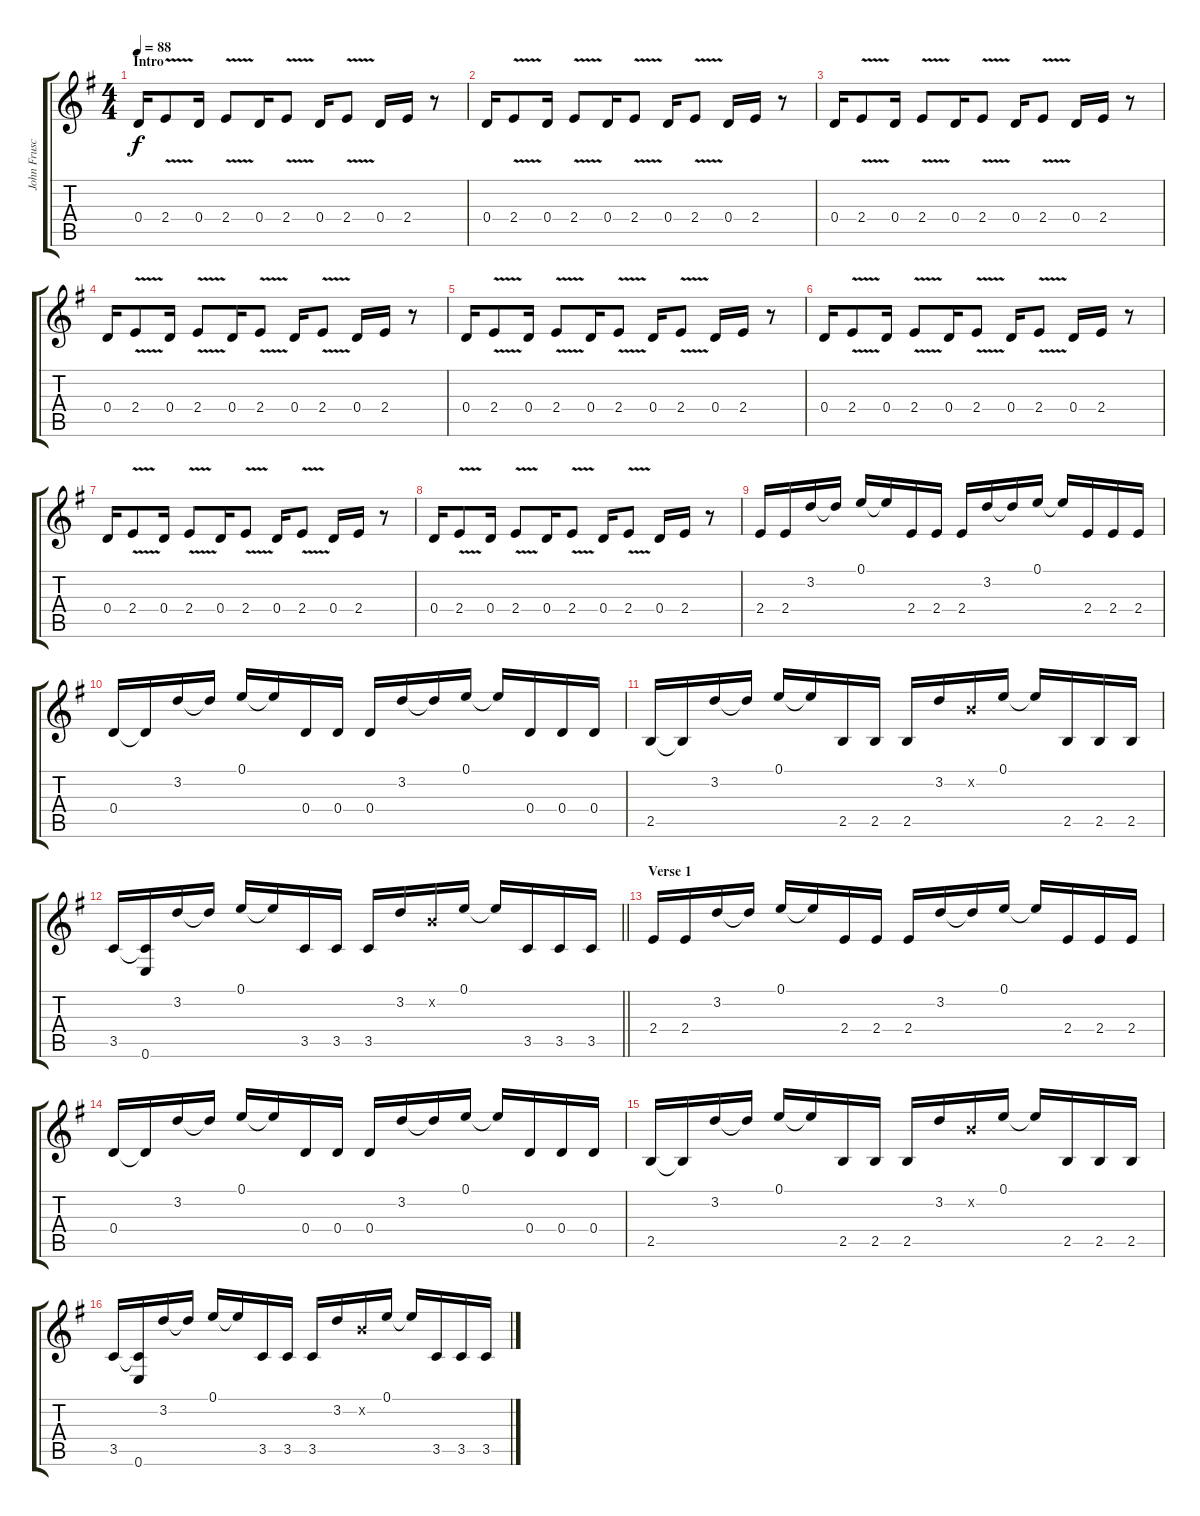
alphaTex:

\track ("John Frusciante (Guitar)" "John Frusc") {instrument electricguitarclean}
\staff {score tabs}
\tuning (E4 B3 G3 D3 A2 E2) {hide}
\ts (4 4)
\section ("" "Intro")
\tempo 88
\clef g2
\ks g
0.4.16{dy f instrument electricguitarclean} 2.4{v}.8 0.4.16 2.4{v}.8 0.4.16 2.4{v}.8 0.4.16 2.4{v}.8 0.4.16 2.4.16 r.8 |
0.4.16 2.4{v}.8 0.4.16 2.4{v}.8 0.4.16 2.4{v}.8 0.4.16 2.4{v}.8 0.4.16 2.4.16 r.8 |
0.4.16 2.4{v}.8 0.4.16 2.4{v}.8 0.4.16 2.4{v}.8 0.4.16 2.4{v}.8 0.4.16 2.4.16 r.8 |
0.4.16 2.4{v}.8 0.4.16 2.4{v}.8 0.4.16 2.4{v}.8 0.4.16 2.4{v}.8 0.4.16 2.4.16 r.8 |
0.4.16 2.4{v}.8 0.4.16 2.4{v}.8 0.4.16 2.4{v}.8 0.4.16 2.4{v}.8 0.4.16 2.4.16 r.8 |
0.4.16 2.4{v}.8 0.4.16 2.4{v}.8 0.4.16 2.4{v}.8 0.4.16 2.4{v}.8 0.4.16 2.4.16 r.8 |
0.4.16 2.4{v}.8 0.4.16 2.4{v}.8 0.4.16 2.4{v}.8 0.4.16 2.4{v}.8 0.4.16 2.4.16 r.8 |
0.4.16 2.4{v}.8 0.4.16 2.4{v}.8 0.4.16 2.4{v}.8 0.4.16 2.4{v}.8 0.4.16 2.4.16 r.8 |
2.4.16 2.4.16 3.2.16 3.2{t}.16 0.1.16 0.1{t}.16 2.4.16 2.4.16 2.4.16 3.2.16 3.2{t}.16 0.1.16 0.1{t}.16 2.4.16 2.4.16 2.4.16 |
0.4.16 0.4{t}.16 3.2.16 3.2{t}.16 0.1.16 0.1{t}.16 0.4.16 0.4.16 0.4.16 3.2.16 3.2{t}.16 0.1.16 0.1{t}.16 0.4.16 0.4.16 0.4.16 |
2.5.16 2.5{t}.16 3.2.16 3.2{t}.16 0.1.16 0.1{t}.16 2.5.16 2.5.16 2.5.16 3.2.16 0.2{x}.16 0.1.16 0.1{t}.16 2.5.16 2.5.16 2.5.16 |
\barLineRight lightlight
3.5.16 (3.5{t} 0.6).16 3.2.16 3.2{t}.16 0.1.16 0.1{t}.16 3.5.16 3.5.16 3.5.16 3.2.16 0.2{x}.16 0.1.16 0.1{t}.16 3.5.16 3.5.16 3.5.16 |
\section ("" "Verse 1")
2.4.16 2.4.16 3.2.16 3.2{t}.16 0.1.16 0.1{t}.16 2.4.16 2.4.16 2.4.16 3.2.16 3.2{t}.16 0.1.16 0.1{t}.16 2.4.16 2.4.16 2.4.16 |
0.4.16 0.4{t}.16 3.2.16 3.2{t}.16 0.1.16 0.1{t}.16 0.4.16 0.4.16 0.4.16 3.2.16 3.2{t}.16 0.1.16 0.1{t}.16 0.4.16 0.4.16 0.4.16 |
2.5.16 2.5{t}.16 3.2.16 3.2{t}.16 0.1.16 0.1{t}.16 2.5.16 2.5.16 2.5.16 3.2.16 0.2{x}.16 0.1.16 0.1{t}.16 2.5.16 2.5.16 2.5.16 |
3.5.16 (3.5{t} 0.6).16 3.2.16 3.2{t}.16 0.1.16 0.1{t}.16 3.5.16 3.5.16 3.5.16 3.2.16 0.2{x}.16 0.1.16 0.1{t}.16 3.5.16 3.5.16 3.5.16
